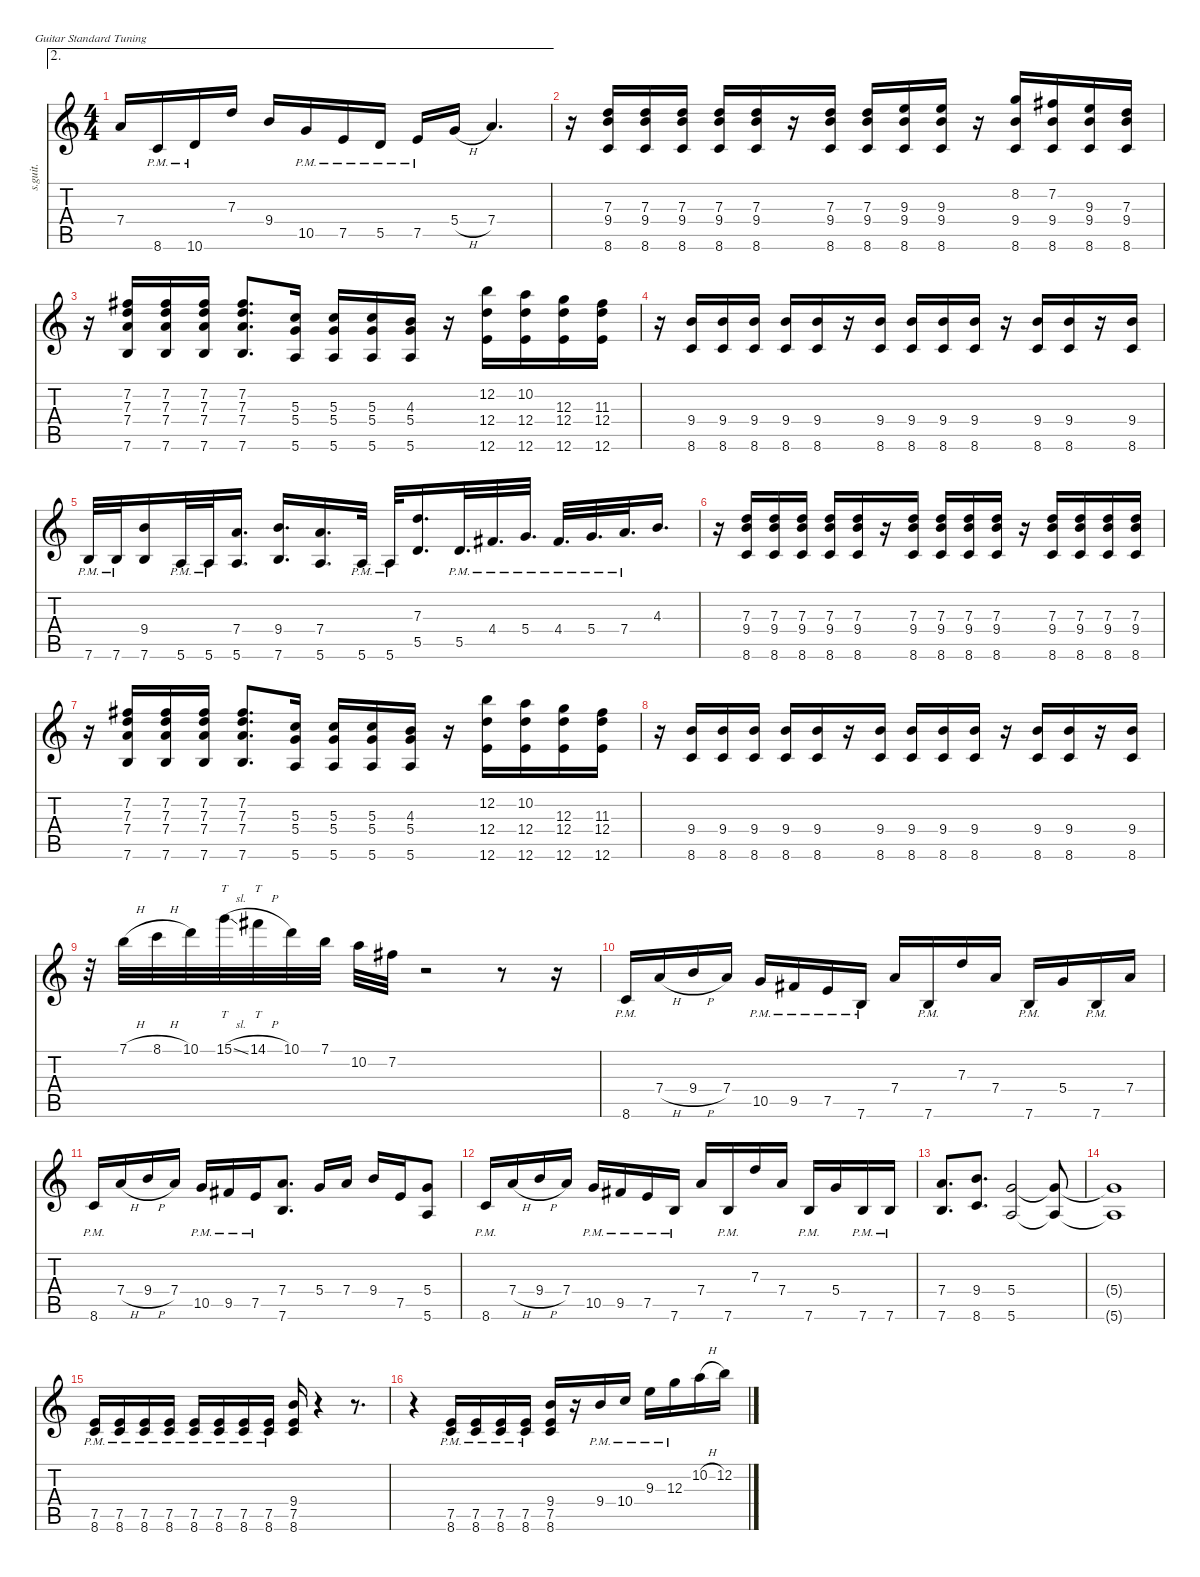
\defaultSystemsLayout 4
\hideDynamics
\bracketExtendMode nobrackets
\track ("Mario" "s.guit.") {instrument distortionguitar}
\staff {score tabs}
\tuning (E4 B3 G3 D3 A2 E2)
\ae 2
\ts (4 4)
\tempo (108 hide)
\clef g2
\ks c
7.4.16{dy f} 8.6{pm}.16 10.6{pm}.16 7.3.16 9.4.16 10.5{pm}.16 7.5{pm}.16 5.5{pm}.16 7.5{pm}.16 5.4{h}.16 7.4.4{d} |
r.16 (7.3 9.4 8.6).16 (7.3 9.4 8.6).16 (7.3 9.4 8.6).16 (7.3 9.4 8.6).16 (7.3 9.4 8.6).16 r.16 (7.3 9.4 8.6).16 (7.3 9.4 8.6).16 (9.3 9.4 8.6).16 (9.3 9.4 8.6).16 r.16 (8.2 9.4 8.6).16 (7.2{acc #} 9.4 8.6).16 (9.3 9.4 8.6).16 (7.3 9.4 8.6).16 |
r.16 (7.2{acc #} 7.3 7.4 7.6).16 (7.2{acc #} 7.3 7.4 7.6).16 (7.2{acc #} 7.3 7.4 7.6).16 (7.2{acc #} 7.3 7.4 7.6).8{d} (5.3 5.4 5.6).16 (5.3 5.4 5.6).16 (5.3 5.4 5.6).16 (4.3 5.4 5.6).16 r.16 (12.2 12.4 12.6).16 (10.2 12.4 12.6).16 (12.3 12.4 12.6).16 (11.3{acc #} 12.4 12.6).16 |
r.16 (9.4 8.6).16 (9.4 8.6).16 (9.4 8.6).16 (9.4 8.6).16 (9.4 8.6).16 r.16 (9.4 8.6).16 (9.4 8.6).16 (9.4 8.6).16 (9.4 8.6).16 r.16 (9.4 8.6).16 (9.4 8.6).16 r.16 (9.4 8.6).16 |
7.6{pm}.32 7.6{pm}.32 (9.4 7.6).16 5.6{pm}.32 5.6{pm}.32 (7.4 5.6).16{d} (9.4 7.6).16{d} (7.4 5.6).16{d} 5.6{pm}.32 5.6{pm}.32 (7.3 5.5).16{d} 5.5{pm}.32{d} 4.4{pm acc #}.32{d} 5.4{pm}.32{d} 4.4{pm acc #}.32{d} 5.4{pm}.32{d} 7.4{pm}.32{d} 4.3.16{d} |
r.16 (7.3 9.4 8.6).16 (7.3 9.4 8.6).16 (7.3 9.4 8.6).16 (7.3 9.4 8.6).16 (7.3 9.4 8.6).16 r.16 (7.3 9.4 8.6).16 (7.3 9.4 8.6).16 (7.3 9.4 8.6).16 (7.3 9.4 8.6).16 r.16 (7.3 9.4 8.6).16 (7.3 9.4 8.6).16 (7.3 9.4 8.6).16 (7.3 9.4 8.6).16 |
r.16 (7.2{acc #} 7.3 7.4 7.6).16 (7.2{acc #} 7.3 7.4 7.6).16 (7.2{acc #} 7.3 7.4 7.6).16 (7.2{acc #} 7.3 7.4 7.6).8{d} (5.3 5.4 5.6).16 (5.3 5.4 5.6).16 (5.3 5.4 5.6).16 (4.3 5.4 5.6).16 r.16 (12.2 12.4 12.6).16 (10.2 12.4 12.6).16 (12.3 12.4 12.6).16 (11.3{acc #} 12.4 12.6).16 |
r.16 (9.4 8.6).16 (9.4 8.6).16 (9.4 8.6).16 (9.4 8.6).16 (9.4 8.6).16 r.16 (9.4 8.6).16 (9.4 8.6).16 (9.4 8.6).16 (9.4 8.6).16 r.16 (9.4 8.6).16 (9.4 8.6).16 r.16 (9.4 8.6).16 |
r.32 7.1{h}.32 8.1{h}.32 10.1.32 15.1{sl}.32{tt} 14.1{h acc #}.32{tt} 10.1.32 7.1.32 10.2.32 7.2{acc #}.32 r.2 r.8 r.16 |
8.6{pm}.16 7.4{h}.16 9.4{h}.16 7.4.16 10.5{pm}.16 9.5{pm acc #}.16 7.5{pm}.16 7.6{pm}.16 7.4.16 7.6{pm}.16 7.3.16 7.4.16 7.6{pm}.16 5.4.16 7.6{pm}.16 7.4.16 |
8.6{pm}.16 7.4{h}.16 9.4{h}.16 7.4.16 10.5{pm}.16 9.5{pm acc #}.16 7.5{pm}.16 (7.4 7.6).8{d} 5.4.16 7.4.16 9.4.16 7.5.16 (5.4 5.6).8 |
8.6{pm}.16 7.4{h}.16 9.4{h}.16 7.4.16 10.5{pm}.16 9.5{pm acc #}.16 7.5{pm}.16 7.6{pm}.16 7.4.16 7.6{pm}.16 7.3.16 7.4.16 7.6{pm}.16 5.4.16 7.6{pm}.16 7.6{pm}.16 |
(7.4 7.6).8{d} (9.4 8.6).8{d} (5.4 5.6).2 (5.4{t} 5.6{t}).8 |
(5.4{t} 5.6{t}).1 |
(7.5{pm} 8.6{pm}).16 (7.5{pm} 8.6{pm}).16 (7.5{pm} 8.6{pm}).16 (7.5{pm} 8.6{pm}).16 (7.5{pm} 8.6{pm}).16 (7.5{pm} 8.6{pm}).16 (7.5{pm} 8.6{pm}).16 (7.5{pm} 8.6{pm}).16 (9.4 7.5 8.6).16 r.4 r.8{d} |
r.4 (7.5{pm} 8.6{pm}).16 (7.5{pm} 8.6{pm}).16 (7.5{pm} 8.6{pm}).16 (7.5{pm} 8.6{pm}).16 (9.4 7.5 8.6).16 r.16 9.4{pm}.16 10.4{pm}.16 9.3{pm}.16 12.3{pm}.16 10.2{h}.16 12.2.16
